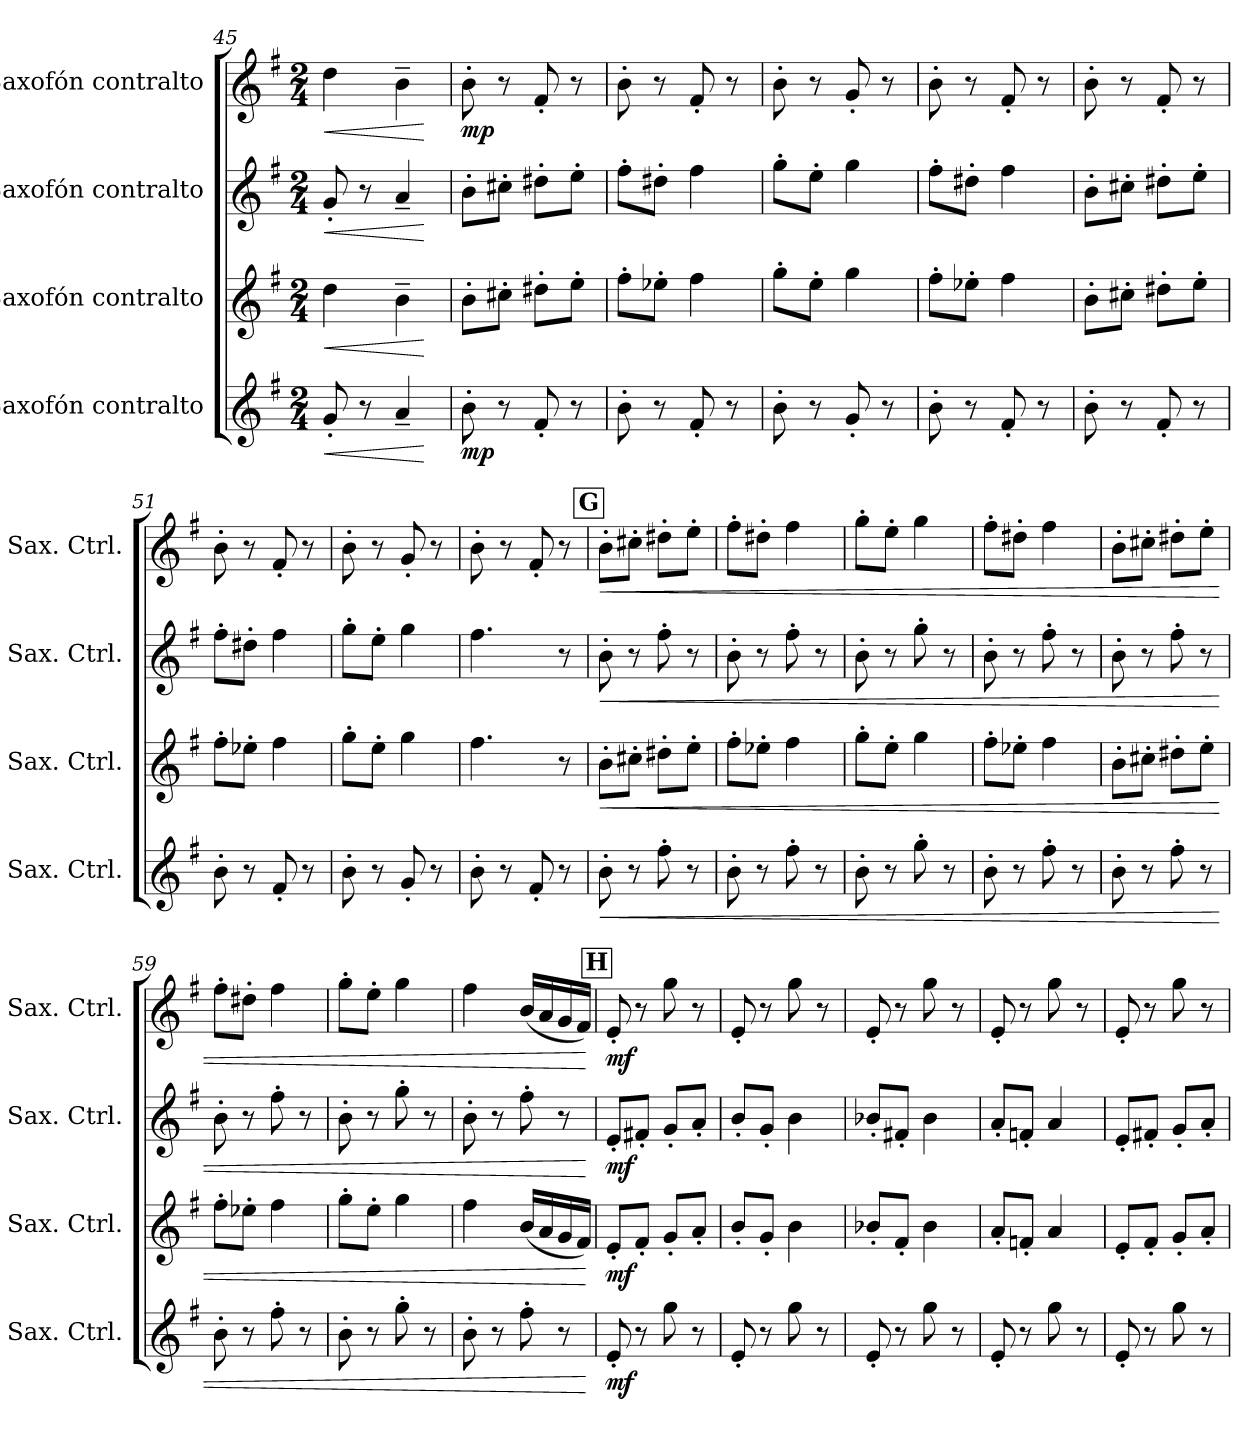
**kern	**dynam	**kern	**dynam	**kern	**dynam	**kern	**dynam
*part4	*part4	*part3	*part3	*part2	*part2	*part1	*part1
*staff4	*staff4	*staff3	*staff3	*staff2	*staff2	*staff1	*staff1
*I"Saxofón contralto	*	*I"Saxofón contralto	*	*I"Saxofón contralto	*	*I"Saxofón contralto	*
*I'Sax. Ctrl.	*	*I'Sax. Ctrl.	*	*I'Sax. Ctrl.	*	*I'Sax. Ctrl.	*
*clefG2	*	*clefG2	*	*clefG2	*	*clefG2	*
*ITrd5c9	*	*ITrd5c9	*	*ITrd5c9	*	*ITrd5c9	*
*k[b-e-]	*	*k[b-e-]	*	*k[b-e-]	*	*k[b-e-]	*
*M2/4	*	*M2/4	*	*M2/4	*	*M2/4	*
=45	=45	=45	=45	=45	=45	=45	=45
!	!LO:HP:b	!	!LO:HP:b	!	!LO:HP:b	!	!LO:HP:b
8B-'/	<	4f\	<	8B-'/	<	4f\	<
8r	.	.	.	8r	.	.	.
4c~/	.	4d~\	.	4c~/	.	4d~\	.
.	[	.	[	.	[	.	[
=46	=46	=46	=46	=46	=46	=46	=46
!!LO:REH:place=s1:a:B:fs=14:t=F
*	*	*	*	*	*	*MM120	*
!	!LO:DY:b	!	!LO:DY:b	!	!	!	!
!	!	!	!LO:DY:n=1:b	!	!LO:DY:b	!	!
!	!	!	!	!	!LO:DY:n=1:b	!	!LO:DY:b
8d'\	mp	8d'\L	mp mf	8d'\L	mp mf	8d'\	mp
8r	.	8en'\J	.	8en'\J	.	8r	.
8A'/	.	8f#X'\L	.	8f#X'\L	.	8A'/	.
8r	.	8g'\J	.	8g'\J	.	8r	.
=47	=47	=47	=47	=47	=47	=47	=47
8d'\	.	8a'\L	.	8a'\L	.	8d'\	.
8r	.	8g-X'\J	.	8f#X'\J	.	8r	.
8A'/	.	4a\	.	4a\	.	8A'/	.
8r	.	.	.	.	.	8r	.
=48	=48	=48	=48	=48	=48	=48	=48
8d'\	.	8b-'\L	.	8b-'\L	.	8d'\	.
8r	.	8g'\J	.	8g'\J	.	8r	.
8B-'/	.	4b-\	.	4b-\	.	8B-'/	.
8r	.	.	.	.	.	8r	.
!!LO:LB:g=z
=49	=49	=49	=49	=49	=49	=49	=49
8d'\	.	8a'\L	.	8a'\L	.	8d'\	.
8r	.	8g-X'\J	.	8f#X'\J	.	8r	.
8A'/	.	4a\	.	4a\	.	8A'/	.
8r	.	.	.	.	.	8r	.
=50	=50	=50	=50	=50	=50	=50	=50
8d'\	.	8d'\L	.	8d'\L	.	8d'\	.
8r	.	8en'\J	.	8en'\J	.	8r	.
8A'/	.	8f#X'\L	.	8f#X'\L	.	8A'/	.
8r	.	8g'\J	.	8g'\J	.	8r	.
=51	=51	=51	=51	=51	=51	=51	=51
8d'\	.	8a'\L	.	8a'\L	.	8d'\	.
8r	.	8g-X'\J	.	8f#X'\J	.	8r	.
8A'/	.	4a\	.	4a\	.	8A'/	.
8r	.	.	.	.	.	8r	.
=52	=52	=52	=52	=52	=52	=52	=52
8d'\	.	8b-'\L	.	8b-'\L	.	8d'\	.
8r	.	8g'\J	.	8g'\J	.	8r	.
8B-'/	.	4b-\	.	4b-\	.	8B-'/	.
8r	.	.	.	.	.	8r	.
=53	=53	=53	=53	=53	=53	=53	=53
8d'\	.	4.a\	.	4.a\	.	8d'\	.
8r	.	.	.	.	.	8r	.
8A'/	.	.	.	.	.	8A'/	.
8r	.	8r	.	8r	.	8r	.
!!LO:REH:place=s1:a:B:fs=14:t=G
=54	=54	=54	=54	=54	=54	=54	=54
!	!LO:HP:b	!	!LO:HP:b	!	!LO:HP:b	!	!LO:HP:b
!	!	!	!LO:DY:n=1:b	!	!	!	!
!	!	!	!LO:DY:n=2:b	!	!	!	!
8d'\	<	8d'\L	< mp mf	8d'\	<	8d'\L	<
8r	.	8en'\J	.	8r	.	8en'\J	.
8a'\	.	8f#X'\L	.	8a'\	.	8f#X'\L	.
8r	.	8g'\J	.	8r	.	8g'\J	.
=55	=55	=55	=55	=55	=55	=55	=55
8d'\	.	8a'\L	.	8d'\	.	8a'\L	.
8r	.	8g-X'\J	.	8r	.	8f#X'\J	.
8a'\	.	4a\	.	8a'\	.	4a\	.
8r	.	.	.	8r	.	.	.
!!LO:PB:g=z
=56	=56	=56	=56	=56	=56	=56	=56
8d'\	.	8b-'\L	.	8d'\	.	8b-'\L	.
8r	.	8g'\J	.	8r	.	8g'\J	.
8b-'\	.	4b-\	.	8b-'\	.	4b-\	.
8r	.	.	.	8r	.	.	.
=57	=57	=57	=57	=57	=57	=57	=57
8d'\	.	8a'\L	.	8d'\	.	8a'\L	.
8r	.	8g-X'\J	.	8r	.	8f#X'\J	.
8a'\	.	4a\	.	8a'\	.	4a\	.
8r	.	.	.	8r	.	.	.
=58	=58	=58	=58	=58	=58	=58	=58
8d'\	.	8d'\L	.	8d'\	.	8d'\L	.
8r	.	8en'\J	.	8r	.	8en'\J	.
8a'\	.	8f#X'\L	.	8a'\	.	8f#X'\L	.
8r	.	8g'\J	.	8r	.	8g'\J	.
=59	=59	=59	=59	=59	=59	=59	=59
8d'\	.	8a'\L	.	8d'\	.	8a'\L	.
8r	.	8g-X'\J	.	8r	.	8f#X'\J	.
8a'\	.	4a\	.	8a'\	.	4a\	.
8r	.	.	.	8r	.	.	.
=60	=60	=60	=60	=60	=60	=60	=60
8d'\	.	8b-'\L	.	8d'\	.	8b-'\L	.
8r	.	8g'\J	.	8r	.	8g'\J	.
8b-'\	.	4b-\	.	8b-'\	.	4b-\	.
8r	.	.	.	8r	.	.	.
=61	=61	=61	=61	=61	=61	=61	=61
8d'\	.	4a\	.	8d'\	.	4a\	.
8r	.	.	.	8r	.	.	.
8a'\	.	(16d/LL	.	8a'\	.	(16d/LL	.
.	.	16c/	.	.	.	16c/	.
8r	.	16B-/	.	8r	.	16B-/	.
.	.	16A/JJ)	.	.	.	16A/JJ)	.
.	[	.	[	.	[	.	[
!!LO:REH:place=s1:a:B:fs=14:t=H
=62	=62	=62	=62	=62	=62	=62	=62
!	!LO:DY:b	!	!LO:DY:b	!	!LO:DY:b	!	!LO:DY:b
8G'/	mf	8G'/L	mf	8G'/L	mf	8G'/	mf
8r	.	8A'/J	.	8An'/J	.	8r	.
8b-\	.	8B-'/L	.	8B-'/L	.	8b-\	.
8r	.	8c'/J	.	8c'/J	.	8r	.
!!LO:LB:g=z
=63	=63	=63	=63	=63	=63	=63	=63
8G'/	.	8d'/L	.	8d'/L	.	8G'/	.
8r	.	8B-'/J	.	8B-'/J	.	8r	.
8b-\	.	4d\	.	4d\	.	8b-\	.
8r	.	.	.	.	.	8r	.
=64	=64	=64	=64	=64	=64	=64	=64
8G'/	.	8d-X'/L	.	8d-X'/L	.	8G'/	.
8r	.	8A'/J	.	8An'/J	.	8r	.
8b-\	.	4d-\	.	4d-\	.	8b-\	.
8r	.	.	.	.	.	8r	.
=65	=65	=65	=65	=65	=65	=65	=65
8G'/	.	8c'/L	.	8c'/L	.	8G'/	.
8r	.	8A-X'/J	.	8A-X'/J	.	8r	.
8b-\	.	4c/	.	4c/	.	8b-\	.
8r	.	.	.	.	.	8r	.
=66	=66	=66	=66	=66	=66	=66	=66
8G'/	.	8G'/L	.	8G'/L	.	8G'/	.
8r	.	8A'/J	.	8An'/J	.	8r	.
8b-\	.	8B-'/L	.	8B-'/L	.	8b-\	.
8r	.	8c'/J	.	8c'/J	.	8r	.
=	=	=	=	=	=	=	=
*-	*-	*-	*-	*-	*-	*-	*-
